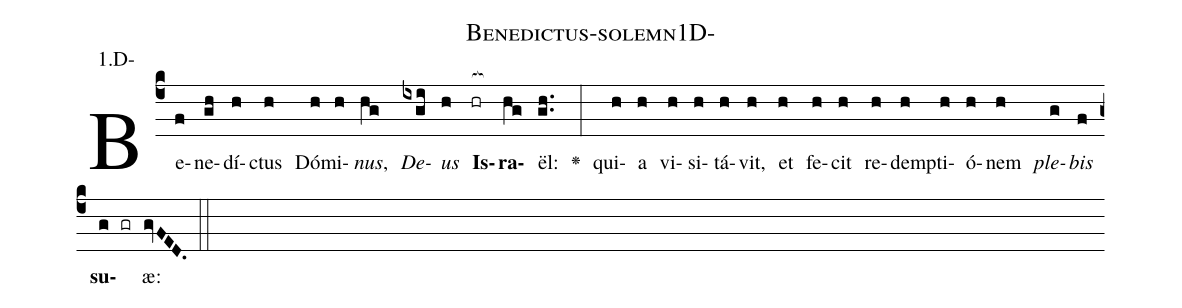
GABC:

name: Benedictus-solemn1D-;
annotation: 1.D-;
%%
(c4)Be(f)ne(gh)dí(h)ctus(h) Dó(h)mi(h)<i>nus</i>,(hg) <i>De</i>(ixgi)<i>us</i>(h) <b>Is</b>(hr[ocb:1{])<b>ra</b>(hg[ocb:0}])ël:(gh..) <v>\greheightstar</v>(:) qui(h)a(h) vi(h)si(h)tá(h)vit,(h) et(h) fe(h)cit(h) re(h)dem(h)pti(h)ó(h)nem(h) <i>ple</i>(g)<i>bis</i>(f) <b>su</b>(g gr)æ:(gvFED.) (::)


%E(h) u(h) o(g) u(f) a(g) e.(gvFED.) (::)
